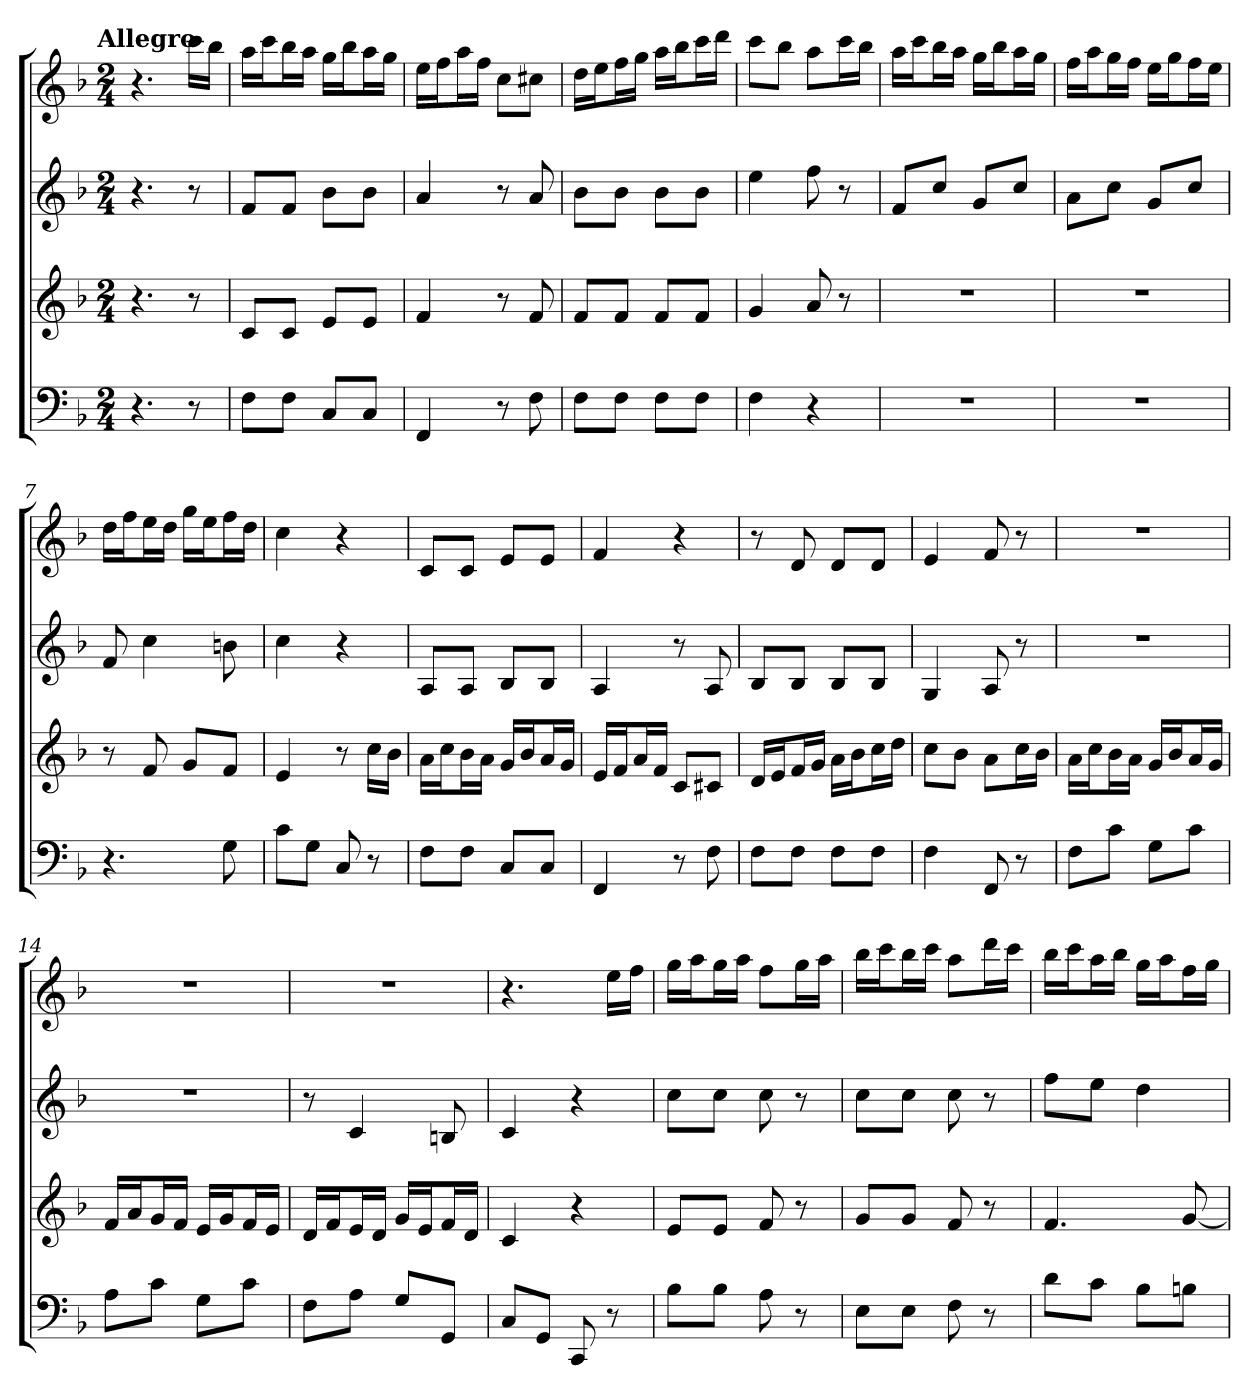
**kern	**kern	**kern	**kern
*part4	*part3	*part2	*part1
*staff4	*staff3	*staff2	*staff1
*k[b-]	*k[b-]	*k[b-]	*k[b-]
*F:	*F:	*F:	*F:
!!LO:TX:omd:t=Allegro
*M2/4	*M2/4	*M2/4	*M2/4
*MM132	*MM132	*MM132	*MM132
=	=	=	=
4.r	4.r	4.r	4.r
8r	8r	8r	16cccLL
.	.	.	16bb-JJ
=1	=1	=1	=1
8FL	8cL	8fL	16aaLL
.	.	.	16cccJ
8FJ	8cJ	8fJ	16bb-L
.	.	.	16aaJJ
8CL	8eL	8b-L	16ggLL
.	.	.	16bb-J
8CJ	8eJ	8b-J	16aaL
.	.	.	16ggJJ
=2	=2	=2	=2
4FF	4f	4a	16eeLL
.	.	.	16ffJ
.	.	.	16aaL
.	.	.	16ffJJ
8r	8r	8r	8ccL
8F	8f	8a	8cc#XJ
=3	=3	=3	=3
8FL	8fL	8b-L	16ddLL
.	.	.	16eeJ
8FJ	8fJ	8b-J	16ffL
.	.	.	16ggJJ
8FL	8fL	8b-L	16aaLL
.	.	.	16bb-J
8FJ	8fJ	8b-J	16cccL
.	.	.	16dddJJ
=4	=4	=4	=4
4F	4g	4ee	8cccL
.	.	.	8bb-J
4r	8a	8ff	8aaL
.	8r	8r	16cccL
.	.	.	16bb-JJ
=5	=5	=5	=5
2r	2r	8fL	16aaLL
.	.	.	16cccJ
.	.	8ccJ	16bb-L
.	.	.	16aaJJ
.	.	8gL	16ggLL
.	.	.	16bb-J
.	.	8ccJ	16aaL
.	.	.	16ggJJ
=6	=6	=6	=6
2r	2r	8aL	16ffLL
.	.	.	16aaJ
.	.	8ccJ	16ggL
.	.	.	16ffJJ
.	.	8gL	16eeLL
.	.	.	16ggJ
.	.	8ccJ	16ffL
.	.	.	16eeJJ
=7	=7	=7	=7
4.r	8r	8f	16ddLL
.	.	.	16ffJ
.	8f	4cc	16eeL
.	.	.	16ddJJ
.	8gL	.	16ggLL
.	.	.	16eeJ
8G	8fJ	8bn	16ffL
.	.	.	16ddJJ
=8	=8	=8	=8
8cL	4e	4cc	4cc
8GJ	.	.	.
8C	8r	4r	4r
8r	16ccLL	.	.
.	16b-JJ	.	.
=9	=9	=9	=9
8FL	16aLL	8AL	8cL
.	16ccJ	.	.
8FJ	16b-L	8AJ	8cJ
.	16aJJ	.	.
8CL	16gLL	8B-L	8eL
.	16b-J	.	.
8CJ	16aL	8B-J	8eJ
.	16gJJ	.	.
=10	=10	=10	=10
4FF	16eLL	4A	4f
.	16fJ	.	.
.	16aL	.	.
.	16fJJ	.	.
8r	8cL	8r	4r
8F	8c#XJ	8A	.
=11	=11	=11	=11
8FL	16dLL	8B-L	8r
.	16eJ	.	.
8FJ	16fL	8B-J	8d
.	16gJJ	.	.
8FL	16aLL	8B-L	8dL
.	16b-J	.	.
8FJ	16ccL	8B-J	8dJ
.	16ddJJ	.	.
=12	=12	=12	=12
4F	8ccL	4G	4e
.	8b-J	.	.
8FF	8aL	8A	8f
8r	16ccL	8r	8r
.	16b-JJ	.	.
=13	=13	=13	=13
8FL	16aLL	2r	2r
.	16ccJ	.	.
8cJ	16b-L	.	.
.	16aJJ	.	.
8GL	16gLL	.	.
.	16b-J	.	.
8cJ	16aL	.	.
.	16gJJ	.	.
=14	=14	=14	=14
8AL	16fLL	2r	2r
.	16aJ	.	.
8cJ	16gL	.	.
.	16fJJ	.	.
8GL	16eLL	.	.
.	16gJ	.	.
8cJ	16fL	.	.
.	16eJJ	.	.
=15	=15	=15	=15
8FL	16dLL	8r	2r
.	16fJ	.	.
8AJ	16eL	4c	.
.	16dJJ	.	.
8GL	16gLL	.	.
.	16eJ	.	.
8GGJ	16fL	8Bn	.
.	16dJJ	.	.
=16	=16	=16	=16
8CL	4c	4c	4.r
8GGJ	.	.	.
8CC	4r	4r	.
8r	.	.	16eeLL
.	.	.	16ffJJ
=17	=17	=17	=17
8B-L	8eL	8ccL	16ggLL
.	.	.	16aaJ
8B-J	8eJ	8ccJ	16ggL
.	.	.	16aaJJ
8A	8f	8cc	8ffL
8r	8r	8r	16ggL
.	.	.	16aaJJ
=18	=18	=18	=18
8EL	8gL	8ccL	16bb-LL
.	.	.	16cccJ
8EJ	8gJ	8ccJ	16bb-L
.	.	.	16cccJJ
8F	8f	8cc	8aaL
8r	8r	8r	16dddL
.	.	.	16cccJJ
=19	=19	=19	=19
8dL	4.f	8ffL	16bb-LL
.	.	.	16cccJ
8cJ	.	8eeJ	16aaL
.	.	.	16bb-JJ
8B-L	.	4dd	16ggLL
.	.	.	16aaJ
8BnJ	[8g	.	16ffL
.	.	.	16ggJJ
=	=	=	=
*-	*-	*-	*-
